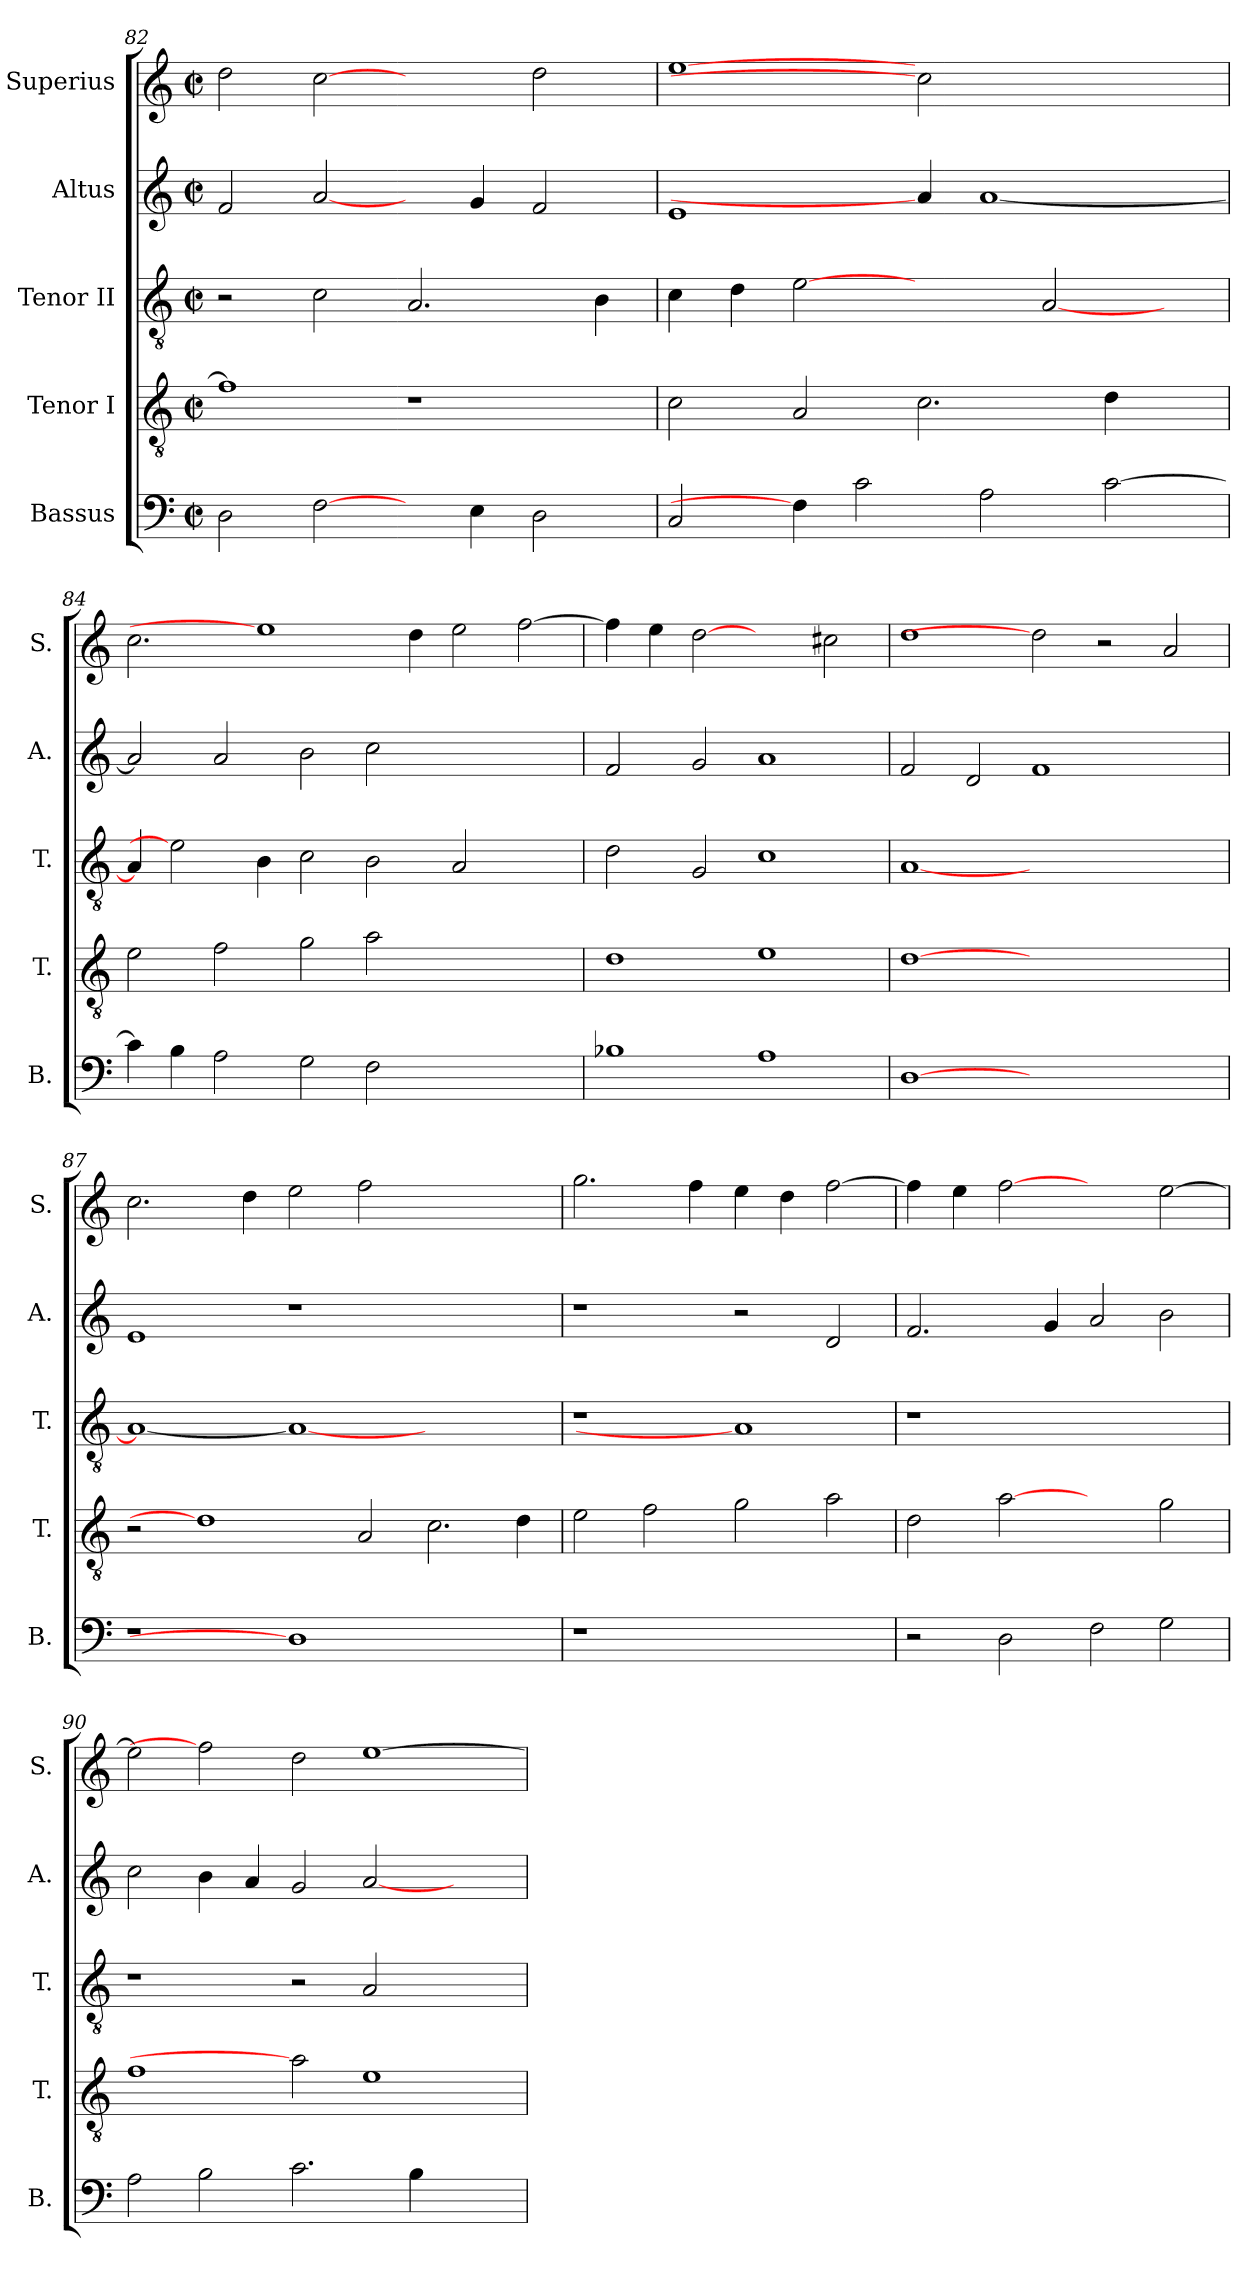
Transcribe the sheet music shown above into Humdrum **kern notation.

**kern	**kern	**kern	**kern	**kern
*part5	*part4	*part3	*part2	*part1
*staff5	*staff4	*staff3	*staff2	*staff1
*I"Bassus	*I"Tenor I	*I"Tenor II	*I"Altus	*I"Superius
*I'B.	*I'T.	*I'T.	*I'A.	*I'S.
*clefF4	*clefGv2	*clefGv2	*clefG2	*clefG2
*	*ITrd7c12	*ITrd7c12	*	*
*k[]	*k[]	*k[]	*k[]	*k[]
*C:	*C:	*C:	*C:	*C:
*M2/2	*M2/2	*M2/2	*M2/2	*M2/2
*met(c|)	*met(c|)	*met(c|)	*met(c|)	*met(c|)
=82	=82	=82	=82	=82
2Di\	1Fi]	2r	2fi/	2ddi\
[2Fi\	.	2Ci\	[2ai/	[2cci
4ryy	1r	2.AAi/	4ryy	2ryy
4Ei\	.	.	4gi/	.
2Di\	.	.	2fi/	2ddi\
.	.	4BBi\	.	.
=83	=83	=83	=83	=83
2Ci/	2Ci\	4Ci\	1ei	[1eei
.	.	4Di\	.	.
4Fi\]	2AAi/	[2Ei	.	.
2ci\	.	.	.	.
.	2.Ci\	2ryy	4ai/]	2cci]
2Ai\	.	.	[<1ai	.
.	.	[<2AAi/	.	2.ryy
[>2ci\	4Di\	.	.	.
.	4ryy	4ryy	.	.
=84	=84	=84	=84	=84
4ci\]	2Ei\	4AAi/]	2ai/]	2.cci\
4Bi\	.	2Ei]	.	.
2Ai\	2Fi\	.	2ai/	.
.	.	4BBi\	.	1eei]
2Gi\	2Gi\	2Ci\	2bi\	.
2Fi\	2Ai\	2BBi\	2cci\	.
.	.	.	.	4ddi\
1ryy	1ryy	2AAi/	1ryy	2eei\
.	.	2ryy	.	[>2ffi\
!!LO:PB:g=z
=85	=85	=85	=85	=85
1B-Xi	1Di	2Di\	2fi/	4ffi\]
.	.	.	.	4eei\
.	.	2GGi/	2gi/	[2ddi
1Ai	1Ei	1Ci	1ai	2ryy
.	.	.	.	2cc#Xi\
=86	=86	=86	=86	=86
[1Di	[1Di	[<1AAi	2fi/	1ddi
.	.	.	2di/	.
1.ryy	1.ryy	1.ryy	1fi	2ddi]
.	.	.	.	2r
.	.	.	2ryy	2ai/
=87	=87	=87	=87	=87
!LO:N:vis=1	!	!	!	!
1r	2r	1AAi_<	1ei	2.cci\
.	1Di]	.	.	.
.	.	.	.	4ddi\
1Di]	.	1AAi_	1r	2eei\
.	2AAi/	.	.	2ffi\
1ryy	2.Ci\	1ryy	1ryy	1ryy
.	4Di\	.	.	.
=88	=88	=88	=88	=88
!LO:N:vis=1	!	!LO:N:vis=1	!	!
1r	2Ei\	1r	1r	2.ggi\
.	2Fi\	.	.	.
.	.	.	.	4ffi\
1ryy	2Gi\	1AAi]	2r	4eei\
.	.	.	.	4ddi\
.	2Ai\	.	2di/	[>2ffi\
=89	=89	=89	=89	=89
!	!	!LO:N:vis=1	!	!
2r	2Di\	1r	2.fi/	4ffi\]
.	.	.	.	4eei\
2Di\	[2Ai	.	.	[2ffi
.	.	.	4gi/	.
2Fi\	2ryy	1ryy	2ai/	2ryy
2Gi\	2Gi\	.	2bi\	[>2eei\
!!LO:LB:g=z
=90	=90	=90	=90	=90
2Ai\	1Fi	1r	2cci\	2eei\]
2Bi\	.	.	4bi\	2ffi]
.	.	.	4ai/	.
2.ci\	2Ai]	2r	2gi/	2ddi\
.	1Ei	2AAi/	[<2ai/	[>1eei
4Bi\	.	.	.	.
2ryy	.	2ryy	2ryy	.
=	=	=	=	=
*-	*-	*-	*-	*-
